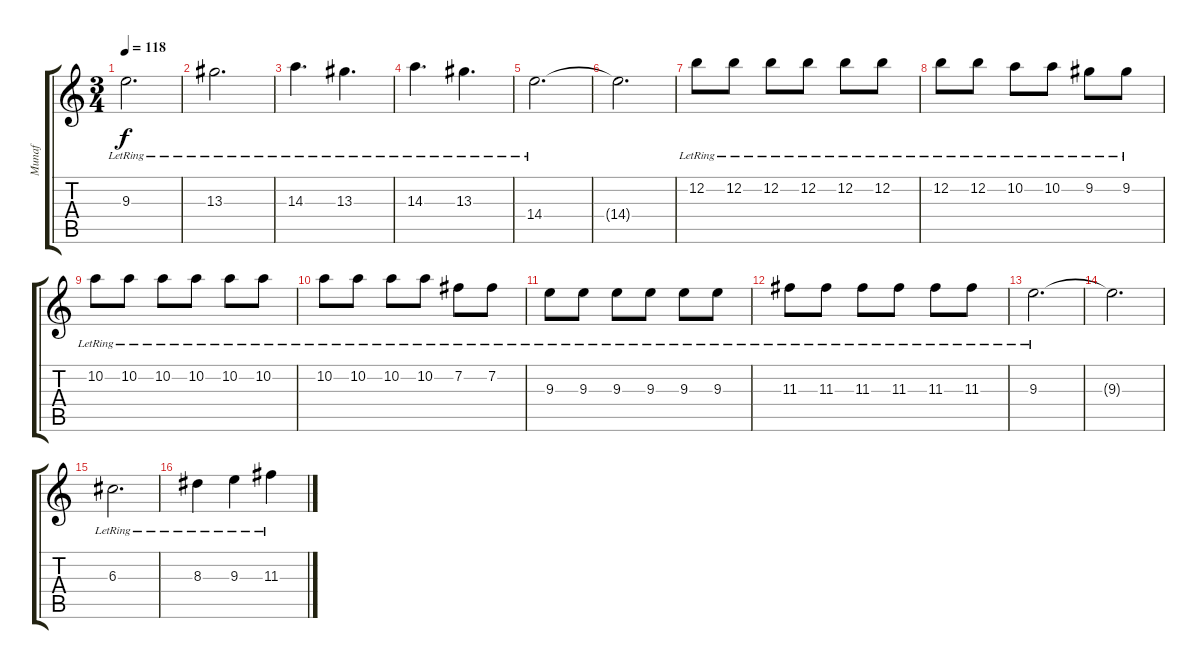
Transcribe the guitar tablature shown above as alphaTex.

\track ("Munaf" "Munaf") {instrument acousticguitarsteel}
\staff {score tabs}
\tuning (E4 B3 G3 D3 A2 E2) {hide}
\ts (3 4)
\tempo 118
\clef g2
\ks c
9.3{lr}.2{d dy f} |
13.3{lr}.2{d} |
14.3{lr}.4{d} 13.3{lr}.4{d} |
14.3{lr}.4{d} 13.3{lr}.4{d} |
14.4{lr}.2{d} |
14.4{t}.2{d} |
12.2{lr}.8 12.2{lr}.8 12.2{lr}.8 12.2{lr}.8 12.2{lr}.8 12.2{lr}.8 |
12.2{lr}.8 12.2{lr}.8 10.2{lr}.8 10.2{lr}.8 9.2{lr}.8 9.2{lr}.8 |
10.2{lr}.8 10.2{lr}.8 10.2{lr}.8 10.2{lr}.8 10.2{lr}.8 10.2{lr}.8 |
10.2{lr}.8 10.2{lr}.8 10.2{lr}.8 10.2{lr}.8 7.2{lr}.8 7.2{lr}.8 |
9.3{lr}.8 9.3{lr}.8 9.3{lr}.8 9.3{lr}.8 9.3{lr}.8 9.3{lr}.8 |
11.3{lr}.8 11.3{lr}.8 11.3{lr}.8 11.3{lr}.8 11.3{lr}.8 11.3{lr}.8 |
9.3{lr}.2{d} |
9.3{t}.2{d} |
6.3{lr}.2{d} |
8.3{lr}.4 9.3{lr}.4 11.3{lr}.4
